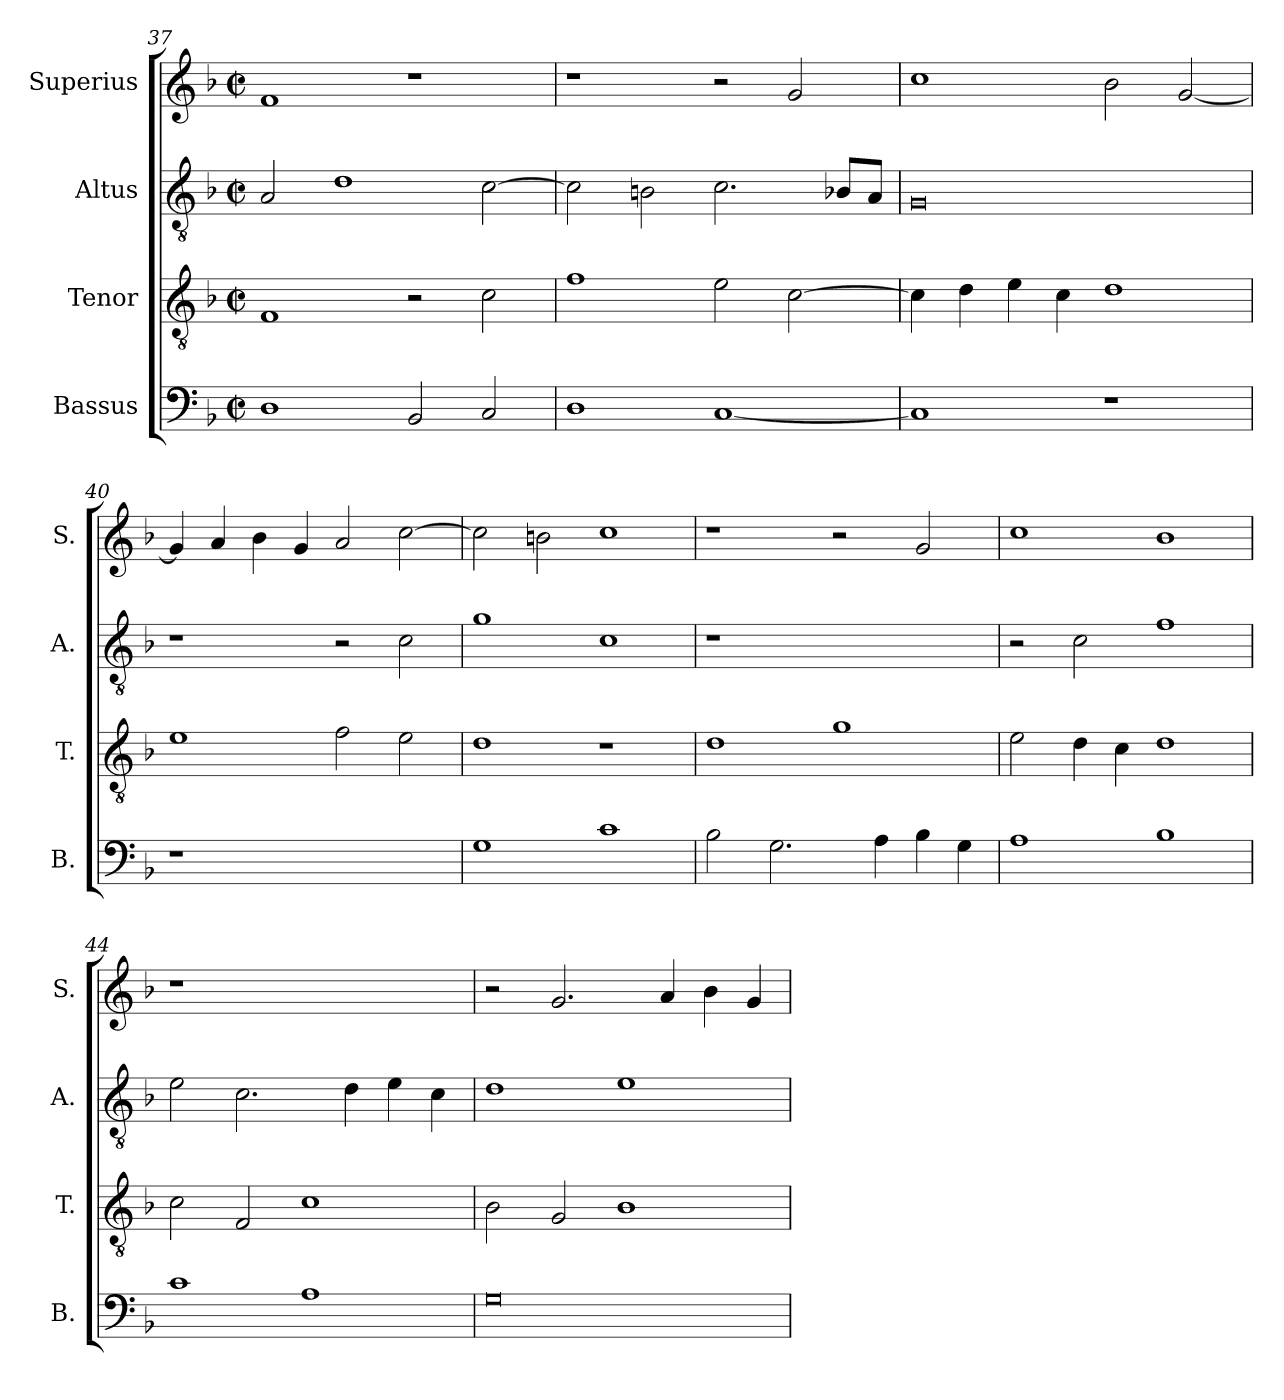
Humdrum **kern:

**kern	**kern	**kern	**kern
*part4	*part3	*part2	*part1
*staff4	*staff3	*staff2	*staff1
*I"Bassus	*I"Tenor	*I"Altus	*I"Superius
*I'B.	*I'T.	*I'A.	*I'S.
*clefF4	*clefGv2	*clefGv2	*clefG2
*	*ITrd7c12	*ITrd7c12	*
*k[b-]	*k[b-]	*k[b-]	*k[b-]
*F:	*F:	*F:	*F:
*M2/2	*M2/2	*M2/2	*M2/2
*met(c|)	*met(c|)	*met(c|)	*met(c|)
=37	=37	=37	=37
1Di	1FFi	2AAi/	1fi
.	.	1Di	.
2BB-i/	2r	.	1r
2Ci/	2Ci\	[>2Ci\	.
=38	=38	=38	=38
1Di	1Fi	2Ci\]	1r
.	.	2BBni\	.
[<1Ci	2Ei\	2.Ci\	2r
.	[>2Ci\	.	2gi/
.	.	8BB-i/L	.
.	.	8AAi/J	.
!!LO:LB:g=z
=39	=39	=39	=39
1Ci]	4Ci\]	0GGi	1cci
.	4Di\	.	.
.	4Ei\	.	.
.	4Ci\	.	.
1r	1Di	.	2b-i\
.	.	.	[<2gi/
=40	=40	=40	=40
!LO:N:vis=1	!	!	!
1r	1Ei	1r	4gi/]
.	.	.	4ai/
.	.	.	4b-i\
.	.	.	4gi/
1ryy	2Fi\	2r	2ai/
.	2Ei\	2Ci\	[>2cci\
=41	=41	=41	=41
1Gi	1Di	1Gi	2cci\]
.	.	.	2bni\
1ci	1r	1Ci	1cci
=42	=42	=42	=42
!	!	!LO:N:vis=1	!
2B-i\	1Di	1r	1r
2.Gi\	.	.	.
.	1Gi	1ryy	2r
4Ai\	.	.	.
4B-i\	.	.	2gi/
4Gi\	.	.	.
=43	=43	=43	=43
1Ai	2Ei\	2r	1cci
.	4Di\	2Ci\	.
.	4Ci\	.	.
1B-i	1Di	1Fi	1b-i
!!LO:PB:g=z
=44	=44	=44	=44
!	!	!	!LO:N:vis=1
1ci	2Ci\	2Ei\	1r
.	2FFi/	2.Ci\	.
1Ai	1Ci	.	1ryy
.	.	4Di\	.
.	.	4Ei\	.
.	.	4Ci\	.
=45	=45	=45	=45
0Gi	2BB-i\	1Di	2r
.	2GGi/	.	2.gi/
.	1BB-i	1Ei	.
.	.	.	4ai/
.	.	.	4b-i\
.	.	.	4gi/
=	=	=	=
*-	*-	*-	*-
